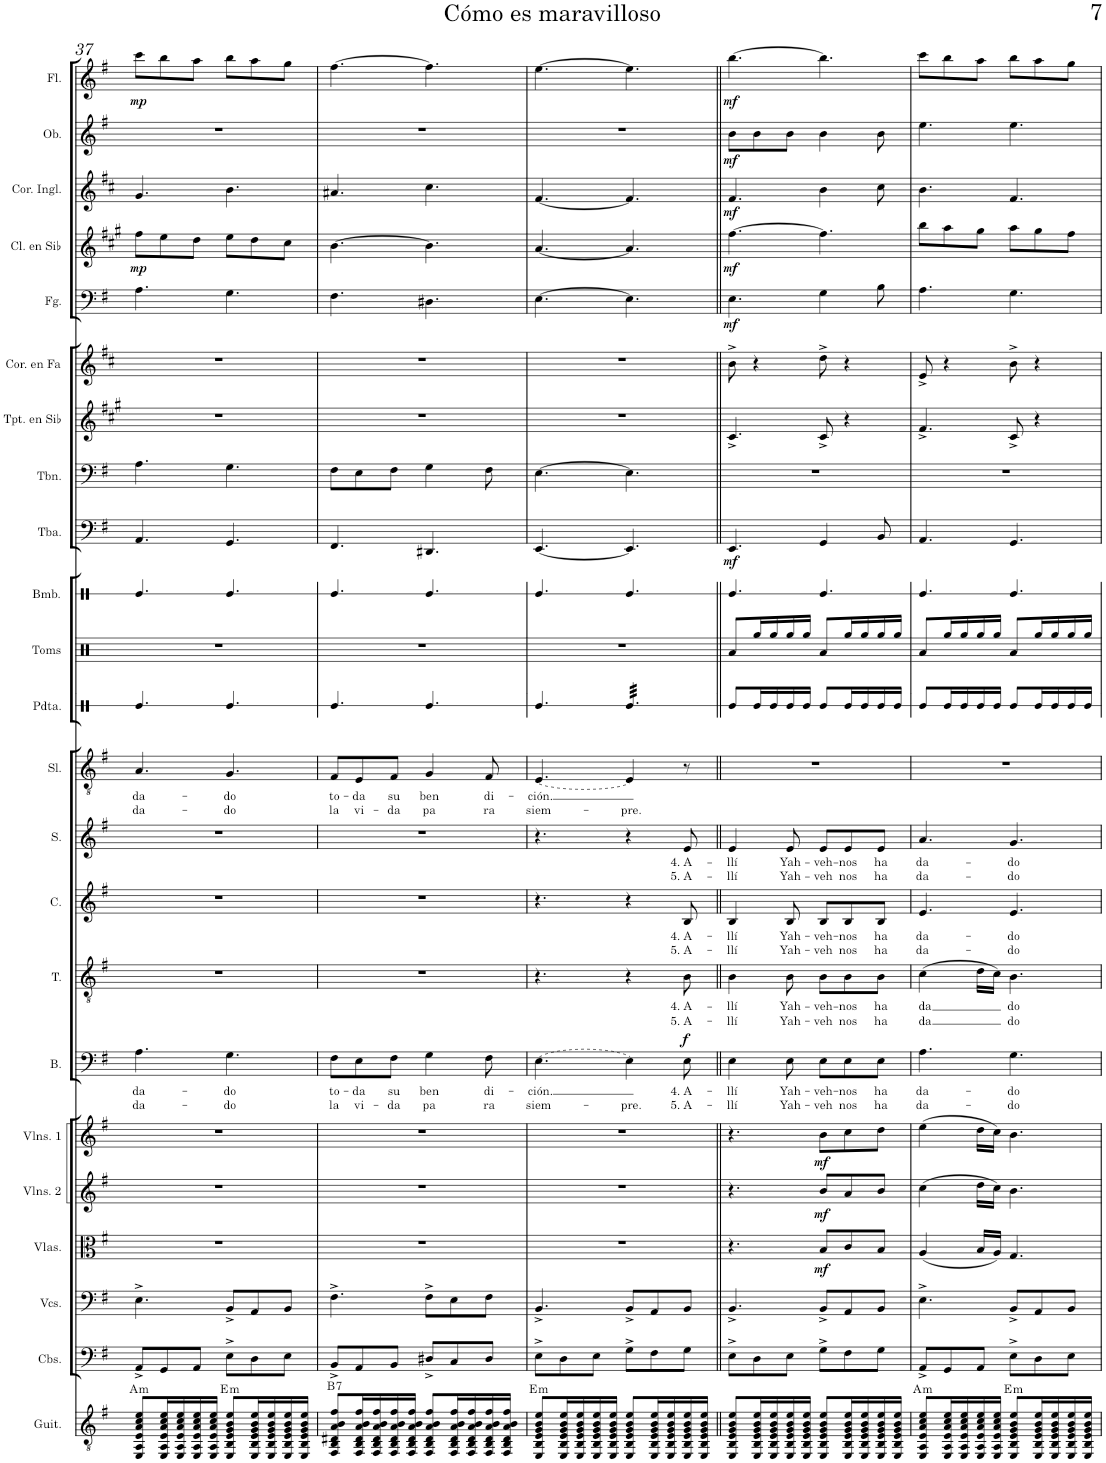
**kern	**harte	**kern	**kern	**kern	**dynam	**kern	**dynam	**kern	**dynam	**kern	**text	**text	**dynam	**kern	**text	**text	**kern	**text	**text	**kern	**text	**text	**kern	**text	**text	**kern	**kern	**kern	**kern	**dynam	**kern	**kern	**kern	**kern	**dynam	**kern	**dynam	**kern	**dynam	**kern	**dynam	**kern	**dynam
*part23	*part23	*part22	*part21	*part20	*part20	*part19	*part19	*part18	*part18	*part17	*part17	*part17	*part17	*part16	*part16	*part16	*part15	*part15	*part15	*part14	*part14	*part14	*part13	*part13	*part13	*part12	*part11	*part10	*part9	*part9	*part8	*part7	*part6	*part5	*part5	*part4	*part4	*part3	*part3	*part2	*part2	*part1	*part1
*staff23	*	*staff22	*staff21	*staff20	*staff20	*staff19	*staff19	*staff18	*staff18	*staff17	*staff17	*staff17	*staff17	*staff16	*staff16	*staff16	*staff15	*staff15	*staff15	*staff14	*staff14	*staff14	*staff13	*staff13	*staff13	*staff12	*staff11	*staff10	*staff9	*staff9	*staff8	*staff7	*staff6	*staff5	*staff5	*staff4	*staff4	*staff3	*staff3	*staff2	*staff2	*staff1	*staff1
*I"Guitarra clásica	*	*I"Contrabajos	*I"Violonchelos	*I"Violas	*	*I"Violines 2	*	*I"Violines 1	*	*I"Bajo	*	*	*	*I"Tenor	*	*	*I"Contralto	*	*	*I"Soprano	*	*	*I"Solista	*	*	*I"Pandereta	*I"Toms	*I"Bombo	*I"Tuba	*	*I"Trombón	*I"Trompeta en Sib	*I"Trompa en Fa	*I"Fagot	*	*I"Clarinete en Sib	*	*I"Corno inglés	*	*I"Oboe	*	*I"Flauta	*
*I'Guit.	*	*I'Cbs.	*I'Vcs.	*I'Vlas.	*	*I'Vlns. 2	*	*I'Vlns. 1	*	*I'B.	*	*	*	*I'T.	*	*	*I'C.	*	*	*I'S.	*	*	*I'Sl.	*	*	*I'Pdta.	*I'Toms	*I'Bmb.	*I'Tba.	*	*I'Tbn.	*I'Tpt. en Sib	*	*I'Fg.	*	*I'Cl. en Sib	*	*I'Cor. Ingl.	*	*I'Ob.	*	*I'Fl.	*
!!LO:PB:g=z
*clefGv2	*	*clefF4	*clefF4	*clefC3	*	*clefG2	*	*clefG2	*	*clefF4	*	*	*	*clefGv2	*	*	*clefG2	*	*	*clefG2	*	*	*clefGv2	*	*	*clefX	*clefX	*clefX	*clefF4	*	*clefF4	*clefG2	*clefG2	*clefF4	*	*clefG2	*	*clefG2	*	*clefG2	*	*clefG2	*
*	*	*Trd7c12	*	*	*	*	*	*	*	*	*	*	*	*	*	*	*	*	*	*	*	*	*	*	*	*	*	*	*	*	*	*Trd1c2	*Trd4c7	*	*	*Trd1c2	*	*Trd4c7	*	*	*	*	*
*k[f#]	*	*k[f#]	*k[f#]	*k[f#]	*	*k[f#]	*	*k[f#]	*	*k[f#]	*	*	*	*k[f#]	*	*	*k[f#]	*	*	*k[f#]	*	*	*k[f#]	*	*	*k[]	*k[]	*k[]	*k[f#]	*	*k[f#]	*k[f#c#g#]	*k[f#c#]	*k[f#]	*	*k[f#c#g#]	*	*k[f#c#]	*	*k[f#]	*	*k[f#]	*
*M6/8	*	*M6/8	*M6/8	*M6/8	*	*M6/8	*	*M6/8	*	*M6/8	*	*	*	*M6/8	*	*	*M6/8	*	*	*M6/8	*	*	*M6/8	*	*	*M6/8	*M6/8	*M6/8	*M6/8	*	*M6/8	*M6/8	*M6/8	*M6/8	*	*M6/8	*	*M6/8	*	*M6/8	*	*M6/8	*
=37	=37	=37	=37	=37	=37	=37	=37	=37	=37	=37	=37	=37	=37	=37	=37	=37	=37	=37	=37	=37	=37	=37	=37	=37	=37	=37	=37	=37	=37	=37	=37	=37	=37	=37	=37	=37	=37	=37	=37	=37	=37	=37	=37
!	!LO:H:kt=m	!	!	!	!	!	!	!	!	!	!LO:LY:b	!LO:LY:b	!	!	!	!	!	!	!	!	!	!	!	!LO:LY:b	!LO:LY:b	!	!	!	!	!	!	!	!	!	!	!	!LO:DY:b	!	!	!	!	!	!LO:DY:b
8EE/ 8AA/ 8E/ 8A/ 8c/ 8e/L	A:min	8AA^/L	4.E^\	2.r	.	2.r	.	2.r	.	4.A\	da-	da-	.	2.r	.	.	2.r	.	.	2.r	.	.	4.A/	da-	da-	4.Re/	2.r	4.Re/	4.AA/	.	4.A\	2.r	2.r	4.A\	.	8ff#\L	mp	4.g/	.	2.r	.	8ccc\L	mp
16EE/ 16AA/ 16E/ 16A/ 16c/ 16e/L	.	8GG/	.	.	.	.	.	.	.	.	.	.	.	.	.	.	.	.	.	.	.	.	.	.	.	.	.	.	.	.	.	.	.	.	.	8ee\	.	.	.	.	.	8bb\	.
16EE/ 16AA/ 16E/ 16A/ 16c/ 16e/	.	.	.	.	.	.	.	.	.	.	.	.	.	.	.	.	.	.	.	.	.	.	.	.	.	.	.	.	.	.	.	.	.	.	.	.	.	.	.	.	.	.	.
16EE/ 16AA/ 16E/ 16A/ 16c/ 16e/	.	8AA/J	.	.	.	.	.	.	.	.	.	.	.	.	.	.	.	.	.	.	.	.	.	.	.	.	.	.	.	.	.	.	.	.	.	8dd\J	.	.	.	.	.	8aa\J	.
16EE/ 16AA/ 16E/ 16A/ 16c/ 16e/JJ	.	.	.	.	.	.	.	.	.	.	.	.	.	.	.	.	.	.	.	.	.	.	.	.	.	.	.	.	.	.	.	.	.	.	.	.	.	.	.	.	.	.	.
!	!LO:H:kt=m	!	!	!	!	!	!	!	!	!	!LO:LY:b	!LO:LY:b	!	!	!	!	!	!	!	!	!	!	!	!LO:LY:b	!LO:LY:b	!	!	!	!	!	!	!	!	!	!	!	!	!	!	!	!	!	!
8EE/ 8BB/ 8E/ 8G/ 8B/ 8e/L	E:min	8E^\L	8BB^/L	.	.	.	.	.	.	4.G\	-do	-do	.	.	.	.	.	.	.	.	.	.	4.G/	-do	-do	4.Re/	.	4.Re/	4.GG/	.	4.G\	.	.	4.G\	.	8ee\L	.	4.b\	.	.	.	8bb\L	.
16EE/ 16BB/ 16E/ 16G/ 16B/ 16e/L	.	8D\	8AA/	.	.	.	.	.	.	.	.	.	.	.	.	.	.	.	.	.	.	.	.	.	.	.	.	.	.	.	.	.	.	.	.	8dd\	.	.	.	.	.	8aa\	.
16EE/ 16BB/ 16E/ 16G/ 16B/ 16e/	.	.	.	.	.	.	.	.	.	.	.	.	.	.	.	.	.	.	.	.	.	.	.	.	.	.	.	.	.	.	.	.	.	.	.	.	.	.	.	.	.	.	.
16EE/ 16BB/ 16E/ 16G/ 16B/ 16e/	.	8E\J	8BB/J	.	.	.	.	.	.	.	.	.	.	.	.	.	.	.	.	.	.	.	.	.	.	.	.	.	.	.	.	.	.	.	.	8cc#\J	.	.	.	.	.	8gg\J	.
16EE/ 16BB/ 16E/ 16G/ 16B/ 16e/JJ	.	.	.	.	.	.	.	.	.	.	.	.	.	.	.	.	.	.	.	.	.	.	.	.	.	.	.	.	.	.	.	.	.	.	.	.	.	.	.	.	.	.	.
=38	=38	=38	=38	=38	=38	=38	=38	=38	=38	=38	=38	=38	=38	=38	=38	=38	=38	=38	=38	=38	=38	=38	=38	=38	=38	=38	=38	=38	=38	=38	=38	=38	=38	=38	=38	=38	=38	=38	=38	=38	=38	=38	=38
!	!LO:H:kt=7	!	!	!	!	!	!	!	!	!	!LO:LY:b	!LO:LY:b	!	!	!	!	!	!	!	!	!	!	!	!LO:LY:b	!LO:LY:b	!	!	!	!	!	!	!	!	!	!	!	!	!	!	!	!	!	!
8FF#/ 8BB/ 8D#X/ 8A/ 8B/ 8f#/L	B:7	8BB^/L	4.F#^\	2.r	.	2.r	.	2.r	.	8F#\L	to-	la	.	2.r	.	.	2.r	.	.	2.r	.	.	8F#/L	to-	la	4.Re/	2.r	4.Re/	4.FF#/	.	8F#\L	2.r	2.r	4.F#\	.	[4.b\	.	4.a#X/	.	2.r	.	[4.ff#\	.
!	!	!	!	!	!	!	!	!	!	!	!LO:LY:b	!LO:LY:b	!	!	!	!	!	!	!	!	!	!	!	!LO:LY:b	!LO:LY:b	!	!	!	!	!	!	!	!	!	!	!	!	!	!	!	!	!	!
16FF#/ 16BB/ 16D#/ 16A/ 16B/ 16f#/L	.	8AA/	.	.	.	.	.	.	.	8E\	-da	vi-	.	.	.	.	.	.	.	.	.	.	8E/	-da	vi-	.	.	.	.	.	8E\	.	.	.	.	.	.	.	.	.	.	.	.
16FF#/ 16BB/ 16D#/ 16A/ 16B/ 16f#/	.	.	.	.	.	.	.	.	.	.	.	.	.	.	.	.	.	.	.	.	.	.	.	.	.	.	.	.	.	.	.	.	.	.	.	.	.	.	.	.	.	.	.
!	!	!	!	!	!	!	!	!	!	!	!LO:LY:b	!LO:LY:b	!	!	!	!	!	!	!	!	!	!	!	!LO:LY:b	!LO:LY:b	!	!	!	!	!	!	!	!	!	!	!	!	!	!	!	!	!	!
16FF#/ 16BB/ 16D#/ 16A/ 16B/ 16f#/	.	8BB/J	.	.	.	.	.	.	.	8F#\J	su	-da	.	.	.	.	.	.	.	.	.	.	8F#/J	su	-da	.	.	.	.	.	8F#\J	.	.	.	.	.	.	.	.	.	.	.	.
16FF#/ 16BB/ 16D#/ 16A/ 16B/ 16f#/JJ	.	.	.	.	.	.	.	.	.	.	.	.	.	.	.	.	.	.	.	.	.	.	.	.	.	.	.	.	.	.	.	.	.	.	.	.	.	.	.	.	.	.	.
!	!	!	!	!	!	!	!	!	!	!	!LO:LY:b	!LO:LY:b	!	!	!	!	!	!	!	!	!	!	!	!LO:LY:b	!LO:LY:b	!	!	!	!	!	!	!	!	!	!	!	!	!	!	!	!	!	!
8FF#/ 8BB/ 8D#/ 8A/ 8B/ 8f#/L	.	8D#X^/L	8F#^\L	.	.	.	.	.	.	4G\	ben	pa	.	.	.	.	.	.	.	.	.	.	4G/	ben	pa	4.Re/	.	4.Re/	4.DD#X/	.	4G\	.	.	4.D#X\	.	4.b\]	.	4.cc#\	.	.	.	4.ff#\]	.
16FF#/ 16BB/ 16D#/ 16A/ 16B/ 16f#/L	.	8C/	8E\	.	.	.	.	.	.	.	.	.	.	.	.	.	.	.	.	.	.	.	.	.	.	.	.	.	.	.	.	.	.	.	.	.	.	.	.	.	.	.	.
16FF#/ 16BB/ 16D#/ 16A/ 16B/ 16f#/	.	.	.	.	.	.	.	.	.	.	.	.	.	.	.	.	.	.	.	.	.	.	.	.	.	.	.	.	.	.	.	.	.	.	.	.	.	.	.	.	.	.	.
!	!	!	!	!	!	!	!	!	!	!	!LO:LY:b	!LO:LY:b	!	!	!	!	!	!	!	!	!	!	!	!LO:LY:b	!LO:LY:b	!	!	!	!	!	!	!	!	!	!	!	!	!	!	!	!	!	!
16FF#/ 16BB/ 16D#/ 16A/ 16B/ 16f#/	.	8D#/J	8F#\J	.	.	.	.	.	.	8F#\	-di-	-ra	.	.	.	.	.	.	.	.	.	.	8F#/	-di-	-ra	.	.	.	.	.	8F#\	.	.	.	.	.	.	.	.	.	.	.	.
16FF#/ 16BB/ 16D#/ 16A/ 16B/ 16f#/JJ	.	.	.	.	.	.	.	.	.	.	.	.	.	.	.	.	.	.	.	.	.	.	.	.	.	.	.	.	.	.	.	.	.	.	.	.	.	.	.	.	.	.	.
=39	=39	=39	=39	=39	=39	=39	=39	=39	=39	=39	=39	=39	=39	=39	=39	=39	=39	=39	=39	=39	=39	=39	=39	=39	=39	=39	=39	=39	=39	=39	=39	=39	=39	=39	=39	=39	=39	=39	=39	=39	=39	=39	=39
!	!LO:H:kt=m	!	!	!	!	!	!	!	!	!LO:T:dash	!LO:LY:b	!LO:LY:b	!	!	!	!	!	!	!	!	!	!	!LO:T:dash	!LO:LY:b	!LO:LY:b	!	!	!	!	!	!	!	!	!	!	!	!	!	!	!	!	!	!
8EE/ 8BB/ 8E/ 8G/ 8B/ 8e/L	E:min	8E^\L	4.BB^/	2.r	.	2.r	.	2.r	.	[4.E\	-ción.	siem-	.	4.r	.	.	4.r	.	.	4.r	.	.	[4.E/	-ción.	siem-	4.Re/	2.r	4.Re/	[4.EE/	.	[4.E\	2.r	2.r	[4.E\	.	[4.a/	.	[4.f#/	.	2.r	.	[4.ee\	.
16EE/ 16BB/ 16E/ 16G/ 16B/ 16e/L	.	8D\	.	.	.	.	.	.	.	.	.	.	.	.	.	.	.	.	.	.	.	.	.	.	.	.	.	.	.	.	.	.	.	.	.	.	.	.	.	.	.	.	.
16EE/ 16BB/ 16E/ 16G/ 16B/ 16e/	.	.	.	.	.	.	.	.	.	.	.	.	.	.	.	.	.	.	.	.	.	.	.	.	.	.	.	.	.	.	.	.	.	.	.	.	.	.	.	.	.	.	.
16EE/ 16BB/ 16E/ 16G/ 16B/ 16e/	.	8E\J	.	.	.	.	.	.	.	.	.	.	.	.	.	.	.	.	.	.	.	.	.	.	.	.	.	.	.	.	.	.	.	.	.	.	.	.	.	.	.	.	.
16EE/ 16BB/ 16E/ 16G/ 16B/ 16e/JJ	.	.	.	.	.	.	.	.	.	.	.	.	.	.	.	.	.	.	.	.	.	.	.	.	.	.	.	.	.	.	.	.	.	.	.	.	.	.	.	.	.	.	.
!	!	!	!	!	!	!	!	!	!	!	!	!LO:LY:b	!	!	!	!	!	!	!	!	!	!	!	!	!LO:LY:b	!	!	!	!	!	!	!	!	!	!	!	!	!	!	!	!	!	!
*	*	*	*	*	*	*	*	*	*	*	*	*	*	*	*	*	*	*	*	*	*	*	*	*	*	*tremolo	*	*	*	*	*	*	*	*	*	*	*	*	*	*	*	*	*
8EE/ 8BB/ 8E/ 8G/ 8B/ 8e/L	.	8G^\L	8BB^/L	.	.	.	.	.	.	4E\]	.	-pre.	.	4r	.	.	4r	.	.	4r	.	.	4E/]	.	-pre.	32Re/LLL	.	4.Re/	4.EE/]	.	4.E\]	.	.	4.E\]	.	4.a/]	.	4.f#/]	.	.	.	4.ee\]	.
.	.	.	.	.	.	.	.	.	.	.	.	.	.	.	.	.	.	.	.	.	.	.	.	.	.	32Re/	.	.	.	.	.	.	.	.	.	.	.	.	.	.	.	.	.
.	.	.	.	.	.	.	.	.	.	.	.	.	.	.	.	.	.	.	.	.	.	.	.	.	.	32Re/	.	.	.	.	.	.	.	.	.	.	.	.	.	.	.	.	.
.	.	.	.	.	.	.	.	.	.	.	.	.	.	.	.	.	.	.	.	.	.	.	.	.	.	32Re/	.	.	.	.	.	.	.	.	.	.	.	.	.	.	.	.	.
16EE/ 16BB/ 16E/ 16G/ 16B/ 16e/L	.	8F#\	8AA/	.	.	.	.	.	.	.	.	.	.	.	.	.	.	.	.	.	.	.	.	.	.	32Re/	.	.	.	.	.	.	.	.	.	.	.	.	.	.	.	.	.
.	.	.	.	.	.	.	.	.	.	.	.	.	.	.	.	.	.	.	.	.	.	.	.	.	.	32Re/	.	.	.	.	.	.	.	.	.	.	.	.	.	.	.	.	.
16EE/ 16BB/ 16E/ 16G/ 16B/ 16e/	.	.	.	.	.	.	.	.	.	.	.	.	.	.	.	.	.	.	.	.	.	.	.	.	.	32Re/	.	.	.	.	.	.	.	.	.	.	.	.	.	.	.	.	.
.	.	.	.	.	.	.	.	.	.	.	.	.	.	.	.	.	.	.	.	.	.	.	.	.	.	32Re/	.	.	.	.	.	.	.	.	.	.	.	.	.	.	.	.	.
!	!	!	!	!	!	!	!	!	!	!	!LO:LY:b	!LO:LY:b	!LO:DY:a	!	!LO:LY:b	!LO:LY:b	!	!LO:LY:b	!LO:LY:b	!	!LO:LY:b	!LO:LY:b	!	!	!	!	!	!	!	!	!	!	!	!	!	!	!	!	!	!	!	!	!
16EE/ 16BB/ 16E/ 16G/ 16B/ 16e/	.	8G\J	8BB/J	.	.	.	.	.	.	8E\	4. A-	5. A-	f	8B\	4. A-	5. A-	8B/	4. A-	5. A-	8e/	4. A-	5. A-	8r	.	.	32Re/	.	.	.	.	.	.	.	.	.	.	.	.	.	.	.	.	.
.	.	.	.	.	.	.	.	.	.	.	.	.	.	.	.	.	.	.	.	.	.	.	.	.	.	32Re/	.	.	.	.	.	.	.	.	.	.	.	.	.	.	.	.	.
16EE/ 16BB/ 16E/ 16G/ 16B/ 16e/JJ	.	.	.	.	.	.	.	.	.	.	.	.	.	.	.	.	.	.	.	.	.	.	.	.	.	32Re/	.	.	.	.	.	.	.	.	.	.	.	.	.	.	.	.	.
.	.	.	.	.	.	.	.	.	.	.	.	.	.	.	.	.	.	.	.	.	.	.	.	.	.	32Re/JJJ	.	.	.	.	.	.	.	.	.	.	.	.	.	.	.	.	.
*	*	*	*	*	*	*	*	*	*	*	*	*	*	*	*	*	*	*	*	*	*	*	*	*	*	*Xtremolo	*	*	*	*	*	*	*	*	*	*	*	*	*	*	*	*	*
=40||	=40||	=40||	=40||	=40||	=40||	=40||	=40||	=40||	=40||	=40||	=40||	=40||	=40||	=40||	=40||	=40||	=40||	=40||	=40||	=40||	=40||	=40||	=40||	=40||	=40||	=40||	=40||	=40||	=40||	=40||	=40||	=40||	=40||	=40||	=40||	=40||	=40||	=40||	=40||	=40||	=40||	=40||	=40||
!	!	!	!	!	!	!	!	!	!	!	!LO:LY:b	!LO:LY:b	!	!	!LO:LY:b	!LO:LY:b	!	!LO:LY:b	!LO:LY:b	!	!LO:LY:b	!LO:LY:b	!	!	!	!	!	!	!	!LO:DY:b	!	!	!	!	!LO:DY:b	!	!LO:DY:b	!	!LO:DY:b	!	!LO:DY:b	!	!LO:DY:b
8EE/ 8BB/ 8E/ 8G/ 8B/ 8e/L	.	8E^\L	4.BB^/	4.r	.	4.r	.	4.r	.	4E\	-llí	-llí	.	4B\	-llí	-llí	4B/	-llí	-llí	4e/	-llí	-llí	2.r	.	.	8Re/L	8Ra/L	4.Re/	4.EE/	mf	2.r	4.c#^/	8b^\	4.E\	mf	[4.ff#\	mf	4.f#/	mf	8b\L	mf	[4.bb\	mf
16EE/ 16BB/ 16E/ 16G/ 16B/ 16e/L	.	8D\	.	.	.	.	.	.	.	.	.	.	.	.	.	.	.	.	.	.	.	.	.	.	.	16Re/L	16Rgg/L	.	.	.	.	.	4r	.	.	.	.	.	.	8b\	.	.	.
16EE/ 16BB/ 16E/ 16G/ 16B/ 16e/	.	.	.	.	.	.	.	.	.	.	.	.	.	.	.	.	.	.	.	.	.	.	.	.	.	16Re/	16Rgg/	.	.	.	.	.	.	.	.	.	.	.	.	.	.	.	.
!	!	!	!	!	!	!	!	!	!	!	!LO:LY:b	!LO:LY:b	!	!	!LO:LY:b	!LO:LY:b	!	!LO:LY:b	!LO:LY:b	!	!LO:LY:b	!LO:LY:b	!	!	!	!	!	!	!	!	!	!	!	!	!	!	!	!	!	!	!	!	!
16EE/ 16BB/ 16E/ 16G/ 16B/ 16e/	.	8E\J	.	.	.	.	.	.	.	8E\	Yah-	Yah-	.	8B\	Yah-	Yah-	8B/	Yah-	Yah-	8e/	Yah-	Yah-	.	.	.	16Re/	16Rgg/	.	.	.	.	.	.	.	.	.	.	.	.	8b\J	.	.	.
16EE/ 16BB/ 16E/ 16G/ 16B/ 16e/JJ	.	.	.	.	.	.	.	.	.	.	.	.	.	.	.	.	.	.	.	.	.	.	.	.	.	16Re/JJ	16Rgg/JJ	.	.	.	.	.	.	.	.	.	.	.	.	.	.	.	.
!	!	!	!	!	!LO:DY:b	!	!LO:DY:b	!	!LO:DY:b	!	!LO:LY:b	!LO:LY:b	!	!	!LO:LY:b	!LO:LY:b	!	!LO:LY:b	!LO:LY:b	!	!LO:LY:b	!LO:LY:b	!	!	!	!	!	!	!	!	!	!	!	!	!	!	!	!	!	!	!	!	!
8EE/ 8BB/ 8E/ 8G/ 8B/ 8e/L	.	8G^\L	8BB^/L	8B/L	mf	8b/L	mf	8b\L	mf	8E\L	-veh-	-veh	.	8B\L	-veh-	-veh	8B/L	-veh-	-veh	8e/L	-veh-	-veh	.	.	.	8Re/L	8Ra/L	4.Re/	4GG/	.	.	8c#^/	8dd^\	4G\	.	4.ff#\]	.	4b\	.	4b\	.	4.bb\]	.
!	!	!	!	!	!	!	!	!	!	!	!LO:LY:b	!LO:LY:b	!	!	!LO:LY:b	!LO:LY:b	!	!LO:LY:b	!LO:LY:b	!	!LO:LY:b	!LO:LY:b	!	!	!	!	!	!	!	!	!	!	!	!	!	!	!	!	!	!	!	!	!
16EE/ 16BB/ 16E/ 16G/ 16B/ 16e/L	.	8F#\	8AA/	8c/	.	8a/	.	8cc\	.	8E\	nos	nos	.	8B\	nos	nos	8B/	nos	nos	8e/	nos	nos	.	.	.	16Re/L	16Rgg/L	.	.	.	.	4r	4r	.	.	.	.	.	.	.	.	.	.
16EE/ 16BB/ 16E/ 16G/ 16B/ 16e/	.	.	.	.	.	.	.	.	.	.	.	.	.	.	.	.	.	.	.	.	.	.	.	.	.	16Re/	16Rgg/	.	.	.	.	.	.	.	.	.	.	.	.	.	.	.	.
!	!	!	!	!	!	!	!	!	!	!	!LO:LY:b	!LO:LY:b	!	!	!LO:LY:b	!LO:LY:b	!	!LO:LY:b	!LO:LY:b	!	!LO:LY:b	!LO:LY:b	!	!	!	!	!	!	!	!	!	!	!	!	!	!	!	!	!	!	!	!	!
16EE/ 16BB/ 16E/ 16G/ 16B/ 16e/	.	8G\J	8BB/J	8B/J	.	8b/J	.	8dd\J	.	8E\J	ha	ha	.	8B\J	ha	ha	8B/J	ha	ha	8e/J	ha	ha	.	.	.	16Re/	16Rgg/	.	8BB/	.	.	.	.	8B\	.	.	.	8cc#\	.	8b\	.	.	.
16EE/ 16BB/ 16E/ 16G/ 16B/ 16e/JJ	.	.	.	.	.	.	.	.	.	.	.	.	.	.	.	.	.	.	.	.	.	.	.	.	.	16Re/JJ	16Rgg/JJ	.	.	.	.	.	.	.	.	.	.	.	.	.	.	.	.
=41	=41	=41	=41	=41	=41	=41	=41	=41	=41	=41	=41	=41	=41	=41	=41	=41	=41	=41	=41	=41	=41	=41	=41	=41	=41	=41	=41	=41	=41	=41	=41	=41	=41	=41	=41	=41	=41	=41	=41	=41	=41	=41	=41
!	!LO:H:kt=m	!	!	!	!	!	!	!	!	!	!LO:LY:b	!LO:LY:b	!	!	!LO:LY:b	!LO:LY:b	!	!LO:LY:b	!LO:LY:b	!	!LO:LY:b	!LO:LY:b	!	!	!	!	!	!	!	!	!	!	!	!	!	!	!	!	!	!	!	!	!
8EE/ 8AA/ 8E/ 8A/ 8c/ 8e/L	A:min	8AA^/L	4.E^\	(4A/	.	(4cc\	.	(4ee\	.	4.A\	da-	da-	.	(4c\	da	da	4.e/	da-	da-	4.a/	da-	da-	2.r	.	.	8Re/L	8Ra/L	4.Re/	4.AA/	.	2.r	4.f#^/	8e^/	4.A\	.	8bb\L	.	4.b\	.	4.ee\	.	8ccc\L	.
16EE/ 16AA/ 16E/ 16A/ 16c/ 16e/L	.	8GG/	.	.	.	.	.	.	.	.	.	.	.	.	.	.	.	.	.	.	.	.	.	.	.	16Re/L	16Rgg/L	.	.	.	.	.	4r	.	.	8aa\	.	.	.	.	.	8bb\	.
16EE/ 16AA/ 16E/ 16A/ 16c/ 16e/	.	.	.	.	.	.	.	.	.	.	.	.	.	.	.	.	.	.	.	.	.	.	.	.	.	16Re/	16Rgg/	.	.	.	.	.	.	.	.	.	.	.	.	.	.	.	.
16EE/ 16AA/ 16E/ 16A/ 16c/ 16e/	.	8AA/J	.	16B/LL	.	16dd\LL	.	16dd\LL	.	.	.	.	.	16d\LL	.	.	.	.	.	.	.	.	.	.	.	16Re/	16Rgg/	.	.	.	.	.	.	.	.	8gg#\J	.	.	.	.	.	8aa\J	.
16EE/ 16AA/ 16E/ 16A/ 16c/ 16e/JJ	.	.	.	16A/JJ)	.	16cc\JJ)	.	16cc\JJ)	.	.	.	.	.	16c\JJ)	.	.	.	.	.	.	.	.	.	.	.	16Re/JJ	16Rgg/JJ	.	.	.	.	.	.	.	.	.	.	.	.	.	.	.	.
!	!LO:H:kt=m	!	!	!	!	!	!	!	!	!	!LO:LY:b	!LO:LY:b	!	!	!LO:LY:b	!LO:LY:b	!	!LO:LY:b	!LO:LY:b	!	!LO:LY:b	!LO:LY:b	!	!	!	!	!	!	!	!	!	!	!	!	!	!	!	!	!	!	!	!	!
8EE/ 8BB/ 8E/ 8G/ 8B/ 8e/L	E:min	8E^\L	8BB^/L	4.G/	.	4.b\	.	4.b\	.	4.G\	-do	-do	.	4.B\	do	do	4.e/	-do	-do	4.g/	-do	-do	.	.	.	8Re/L	8Ra/L	4.Re/	4.GG/	.	.	8c#^/	8b^\	4.G\	.	8aa\L	.	4.f#/	.	4.ee\	.	8bb\L	.
16EE/ 16BB/ 16E/ 16G/ 16B/ 16e/L	.	8D\	8AA/	.	.	.	.	.	.	.	.	.	.	.	.	.	.	.	.	.	.	.	.	.	.	16Re/L	16Rgg/L	.	.	.	.	4r	4r	.	.	8gg#\	.	.	.	.	.	8aa\	.
16EE/ 16BB/ 16E/ 16G/ 16B/ 16e/	.	.	.	.	.	.	.	.	.	.	.	.	.	.	.	.	.	.	.	.	.	.	.	.	.	16Re/	16Rgg/	.	.	.	.	.	.	.	.	.	.	.	.	.	.	.	.
16EE/ 16BB/ 16E/ 16G/ 16B/ 16e/	.	8E\J	8BB/J	.	.	.	.	.	.	.	.	.	.	.	.	.	.	.	.	.	.	.	.	.	.	16Re/	16Rgg/	.	.	.	.	.	.	.	.	8ff#\J	.	.	.	.	.	8gg\J	.
16EE/ 16BB/ 16E/ 16G/ 16B/ 16e/JJ	.	.	.	.	.	.	.	.	.	.	.	.	.	.	.	.	.	.	.	.	.	.	.	.	.	16Re/JJ	16Rgg/JJ	.	.	.	.	.	.	.	.	.	.	.	.	.	.	.	.
=	=	=	=	=	=	=	=	=	=	=	=	=	=	=	=	=	=	=	=	=	=	=	=	=	=	=	=	=	=	=	=	=	=	=	=	=	=	=	=	=	=	=	=
*-	*-	*-	*-	*-	*-	*-	*-	*-	*-	*-	*-	*-	*-	*-	*-	*-	*-	*-	*-	*-	*-	*-	*-	*-	*-	*-	*-	*-	*-	*-	*-	*-	*-	*-	*-	*-	*-	*-	*-	*-	*-	*-	*-
